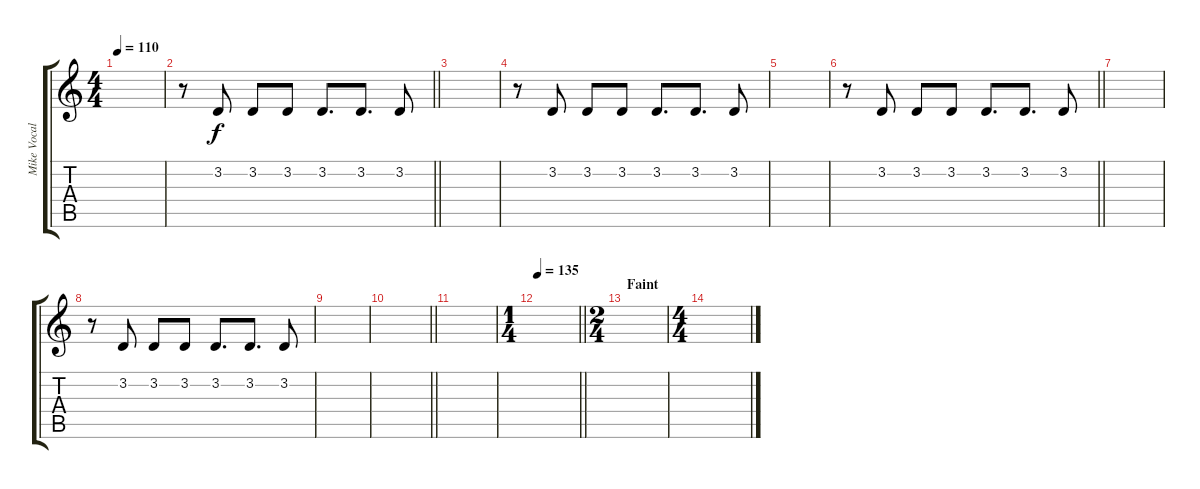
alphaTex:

\track ("Mike Vocals" "Mike Vocal") {instrument harmonica}
\staff {score tabs}
\tuning (E4 B3 G3 D3 A2 E2) {hide}
\ts (4 4)
\tempo 110
\clef g2
\ks c
|
\barLineRight lightlight
r.8 3.2.8 3.2.8 3.2.8 3.2.8{d} 3.2.8{d} 3.2.8 |
|
r.8 3.2.8 3.2.8 3.2.8 3.2.8{d} 3.2.8{d} 3.2.8 |
|
\barLineRight lightlight
r.8 3.2.8 3.2.8 3.2.8 3.2.8{d} 3.2.8{d} 3.2.8 |
|
r.8 3.2.8 3.2.8 3.2.8 3.2.8{d} 3.2.8{d} 3.2.8 |
|
\barLineRight lightlight
|
|
\ts (1 4)
\tempo 135
\barLineRight lightlight
|
\ts (2 4)
\section ("" "Faint")
|
\ts (4 4)
